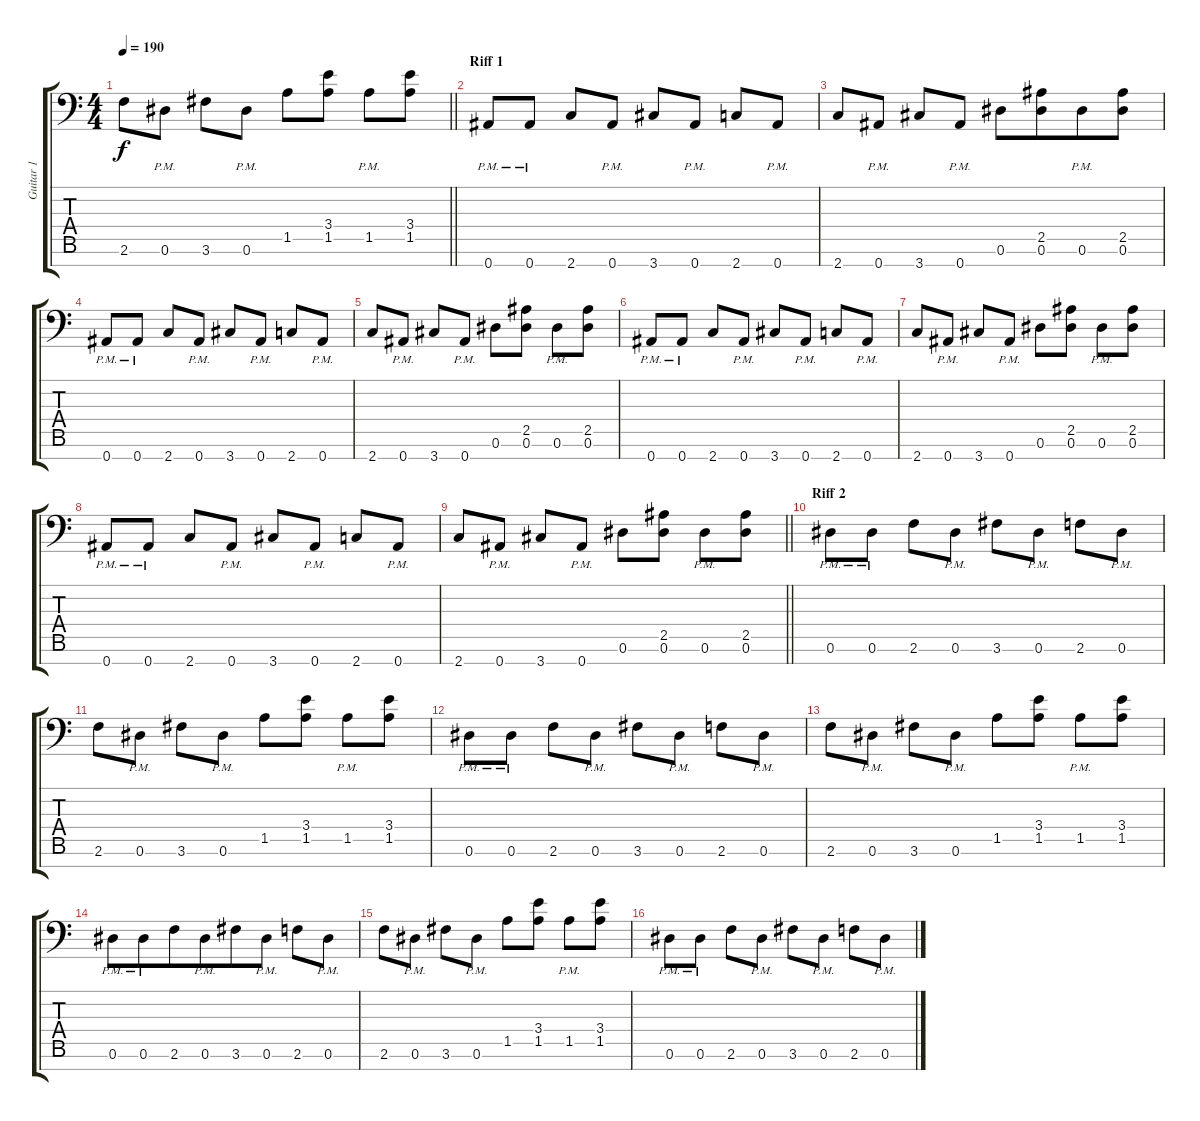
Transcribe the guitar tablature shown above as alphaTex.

\track ("Guitar 1" "Guitar 1") {instrument distortionguitar}
\staff {score tabs}
\tuning (Eb4 Bb3 Gb3 Db3 Ab2 Eb2 Bb1) {hide}
\ts (4 4)
\tempo 190
\clef f4
\barLineRight lightlight
\ks c
2.6.8{dy f} 0.6{pm}.8 3.6.8 0.6{pm}.8 1.5.8 (3.4 1.5).8 1.5{pm}.8 (3.4 1.5).8 |
\section ("" "Riff 1")
0.7{pm}.8 0.7{pm}.8 2.7.8 0.7{pm}.8 3.7.8{beam merge} 0.7{pm}.8 2.7.8 0.7{pm}.8 |
2.7.8 0.7{pm}.8 3.7.8 0.7{pm}.8 0.6.8 (2.5 0.6).8{beam merge} 0.6{pm}.8{beam merge} (2.5 0.6).8 |
0.7{pm}.8 0.7{pm}.8 2.7.8 0.7{pm}.8 3.7.8 0.7{pm}.8 2.7.8 0.7{pm}.8 |
2.7.8 0.7{pm}.8 3.7.8 0.7{pm}.8 0.6.8 (2.5 0.6).8 0.6{pm}.8 (2.5 0.6).8 |
0.7{pm}.8 0.7{pm}.8 2.7.8 0.7{pm}.8 3.7.8 0.7{pm}.8 2.7.8 0.7{pm}.8 |
2.7.8 0.7{pm}.8 3.7.8 0.7{pm}.8 0.6.8 (2.5 0.6).8 0.6{pm}.8 (2.5 0.6).8 |
0.7{pm}.8 0.7{pm}.8 2.7.8 0.7{pm}.8 3.7.8 0.7{pm}.8 2.7.8 0.7{pm}.8 |
\barLineRight lightlight
2.7.8 0.7{pm}.8 3.7.8 0.7{pm}.8 0.6.8 (2.5 0.6).8 0.6{pm}.8 (2.5 0.6).8 |
\section ("" "Riff 2")
0.6{pm}.8 0.6{pm}.8 2.6.8 0.6{pm}.8 3.6.8 0.6{pm}.8 2.6.8 0.6{pm}.8 |
2.6.8 0.6{pm}.8 3.6.8 0.6{pm}.8 1.5.8 (3.4 1.5).8 1.5{pm}.8 (3.4 1.5).8 |
0.6{pm}.8 0.6{pm}.8 2.6.8 0.6{pm}.8 3.6.8 0.6{pm}.8 2.6.8 0.6{pm}.8 |
2.6.8 0.6{pm}.8 3.6.8 0.6{pm}.8 1.5.8 (3.4 1.5).8 1.5{pm}.8 (3.4 1.5).8 |
0.6{pm}.8 0.6{pm}.8{beam merge} 2.6.8 0.6{pm}.8{beam merge} 3.6.8 0.6{pm}.8 2.6.8 0.6{pm}.8 |
2.6.8 0.6{pm}.8 3.6.8 0.6{pm}.8 1.5.8 (3.4 1.5).8 1.5{pm}.8 (3.4 1.5).8 |
0.6{pm}.8 0.6{pm}.8 2.6.8 0.6{pm}.8 3.6.8 0.6{pm}.8 2.6.8 0.6{pm}.8
